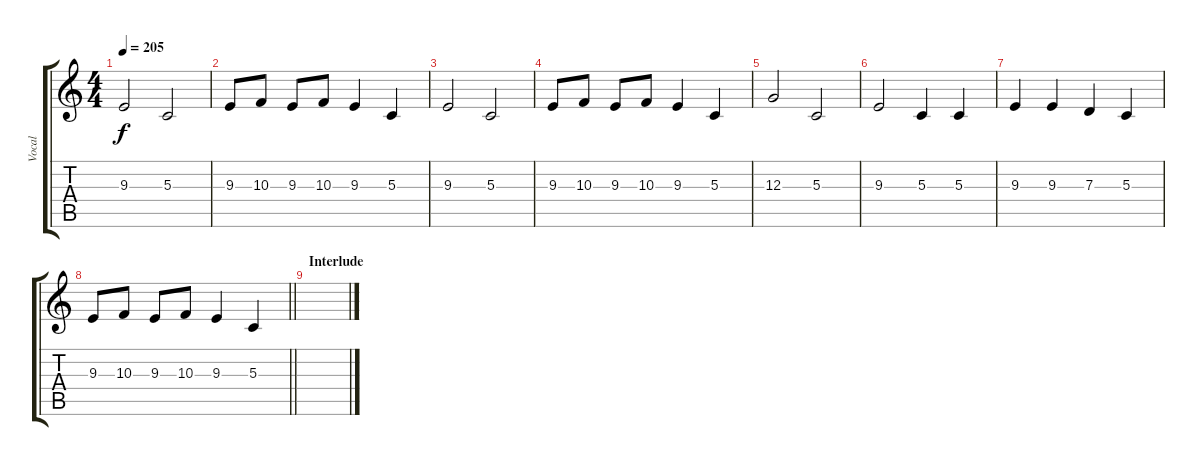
\track ("Vocal" "Vocal") {instrument lead2sawtooth}
\staff {score tabs}
\tuning (E4 B3 G3 D3 A2 E2) {hide}
\ts (4 4)
\tempo 205
\clef g2
\ks c
9.3.2{dy f} 5.3.2 |
9.3.8 10.3.8 9.3.8 10.3.8 9.3.4 5.3.4 |
9.3.2 5.3.2 |
9.3.8 10.3.8 9.3.8 10.3.8 9.3.4 5.3.4 |
12.3.2 5.3.2 |
9.3.2 5.3.4 5.3.4 |
9.3.4 9.3.4 7.3.4 5.3.4 |
\barLineRight lightlight
9.3.8 10.3.8 9.3.8 10.3.8 9.3.4 5.3.4 |
\section ("" "Interlude")
